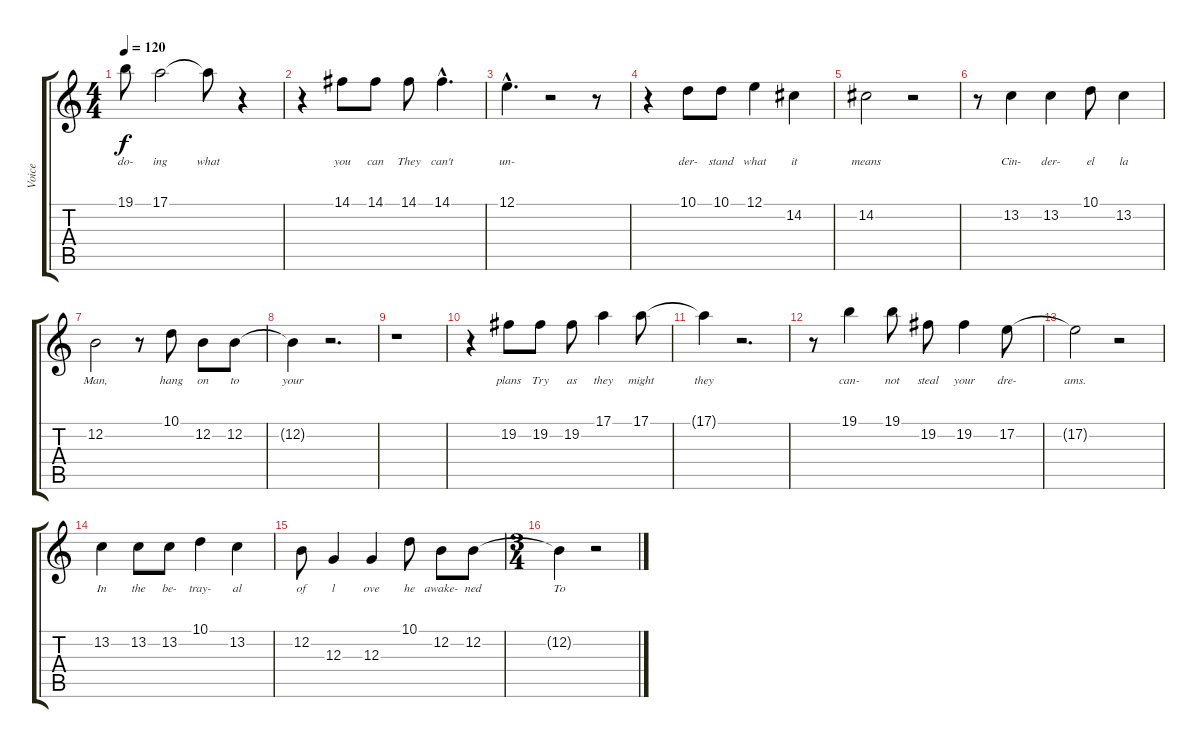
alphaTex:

\track ("Voice" "Voice") {instrument lead3calliope}
\staff {score tabs}
\tuning (E4 B3 G3 D3 A2 E2) {hide}
\ts (4 4)
\tempo 120
\clef g2
\ks c
19.1{t}.8{lyrics (0 "do-") lyrics (1 "") lyrics (2 "") lyrics (3 "") lyrics (4 "") dy f} 17.1.2{lyrics (0 "ing") lyrics (1 "") lyrics (2 "") lyrics (3 "") lyrics (4 "")} 17.1{t}.8{lyrics (0 "what") lyrics (1 "") lyrics (2 "") lyrics (3 "") lyrics (4 "")} r.4 |
r.4 14.1.8{lyrics (0 "you") lyrics (1 "") lyrics (2 "") lyrics (3 "") lyrics (4 "")} 14.1.8{lyrics (0 "can") lyrics (1 "") lyrics (2 "") lyrics (3 "") lyrics (4 "")} 14.1.8{lyrics (0 "They") lyrics (1 "") lyrics (2 "") lyrics (3 "") lyrics (4 "")} 14.1{hac}.4{d lyrics (0 "can't") lyrics (1 "") lyrics (2 "") lyrics (3 "") lyrics (4 "")} |
12.1{hac}.4{d lyrics (0 "un-") lyrics (1 "") lyrics (2 "") lyrics (3 "") lyrics (4 "")} r.2 r.8 |
r.4 10.1.8{lyrics (0 "der-") lyrics (1 "") lyrics (2 "") lyrics (3 "") lyrics (4 "")} 10.1.8{lyrics (0 "stand") lyrics (1 "") lyrics (2 "") lyrics (3 "") lyrics (4 "")} 12.1.4{lyrics (0 "what") lyrics (1 "") lyrics (2 "") lyrics (3 "") lyrics (4 "")} 14.2.4{lyrics (0 "it") lyrics (1 "") lyrics (2 "") lyrics (3 "") lyrics (4 "")} |
14.2.2{lyrics (0 "means") lyrics (1 "") lyrics (2 "") lyrics (3 "") lyrics (4 "")} r.2 |
r.8 13.2.4{lyrics (0 "Cin-") lyrics (1 "") lyrics (2 "") lyrics (3 "") lyrics (4 "")} 13.2.4{lyrics (0 "der-") lyrics (1 "") lyrics (2 "") lyrics (3 "") lyrics (4 "")} 10.1.8{lyrics (0 "el") lyrics (1 "") lyrics (2 "") lyrics (3 "") lyrics (4 "")} 13.2.4{lyrics (0 "la") lyrics (1 "") lyrics (2 "") lyrics (3 "") lyrics (4 "")} |
12.2.2{lyrics (0 "Man,") lyrics (1 "") lyrics (2 "") lyrics (3 "") lyrics (4 "")} r.8 10.1.8{lyrics (0 "hang") lyrics (1 "") lyrics (2 "") lyrics (3 "") lyrics (4 "")} 12.2.8{lyrics (0 "on") lyrics (1 "") lyrics (2 "") lyrics (3 "") lyrics (4 "")} 12.2.8{lyrics (0 "to") lyrics (1 "") lyrics (2 "") lyrics (3 "") lyrics (4 "")} |
12.2{t}.4{lyrics (0 "your") lyrics (1 "") lyrics (2 "") lyrics (3 "") lyrics (4 "")} r.2{d} |
r.1 |
r.4 19.2.8{lyrics (0 "plans") lyrics (1 "") lyrics (2 "") lyrics (3 "") lyrics (4 "")} 19.2.8{lyrics (0 "Try") lyrics (1 "") lyrics (2 "") lyrics (3 "") lyrics (4 "")} 19.2.8{lyrics (0 "as") lyrics (1 "") lyrics (2 "") lyrics (3 "") lyrics (4 "")} 17.1.4{lyrics (0 "they") lyrics (1 "") lyrics (2 "") lyrics (3 "") lyrics (4 "")} 17.1.8{lyrics (0 "might") lyrics (1 "") lyrics (2 "") lyrics (3 "") lyrics (4 "")} |
17.1{t}.4{lyrics (0 "they") lyrics (1 "") lyrics (2 "") lyrics (3 "") lyrics (4 "")} r.2{d} |
r.8 19.1.4{lyrics (0 "can-") lyrics (1 "") lyrics (2 "") lyrics (3 "") lyrics (4 "")} 19.1.8{lyrics (0 "not") lyrics (1 "") lyrics (2 "") lyrics (3 "") lyrics (4 "")} 19.2.8{lyrics (0 "steal") lyrics (1 "") lyrics (2 "") lyrics (3 "") lyrics (4 "")} 19.2.4{lyrics (0 "your") lyrics (1 "") lyrics (2 "") lyrics (3 "") lyrics (4 "")} 17.2.8{lyrics (0 "dre-") lyrics (1 "") lyrics (2 "") lyrics (3 "") lyrics (4 "")} |
17.2{t}.2{lyrics (0 "ams.") lyrics (1 "") lyrics (2 "") lyrics (3 "") lyrics (4 "")} r.2 |
13.2.4{lyrics (0 "In") lyrics (1 "") lyrics (2 "") lyrics (3 "") lyrics (4 "")} 13.2.8{lyrics (0 "the") lyrics (1 "") lyrics (2 "") lyrics (3 "") lyrics (4 "")} 13.2.8{lyrics (0 "be-") lyrics (1 "") lyrics (2 "") lyrics (3 "") lyrics (4 "")} 10.1.4{lyrics (0 "tray-") lyrics (1 "") lyrics (2 "") lyrics (3 "") lyrics (4 "")} 13.2.4{lyrics (0 "al") lyrics (1 "") lyrics (2 "") lyrics (3 "") lyrics (4 "")} |
12.2.8{lyrics (0 "of") lyrics (1 "") lyrics (2 "") lyrics (3 "") lyrics (4 "")} 12.3.4{lyrics (0 "l") lyrics (1 "") lyrics (2 "") lyrics (3 "") lyrics (4 "")} 12.3.4{lyrics (0 "ove") lyrics (1 "") lyrics (2 "") lyrics (3 "") lyrics (4 "")} 10.1.8{lyrics (0 "he") lyrics (1 "") lyrics (2 "") lyrics (3 "") lyrics (4 "")} 12.2.8{lyrics (0 "awake-") lyrics (1 "") lyrics (2 "") lyrics (3 "") lyrics (4 "")} 12.2.8{lyrics (0 "ned") lyrics (1 "") lyrics (2 "") lyrics (3 "") lyrics (4 "")} |
\ts (3 4)
12.2{t}.4{lyrics (0 "To") lyrics (1 "") lyrics (2 "") lyrics (3 "") lyrics (4 "")} r.2
